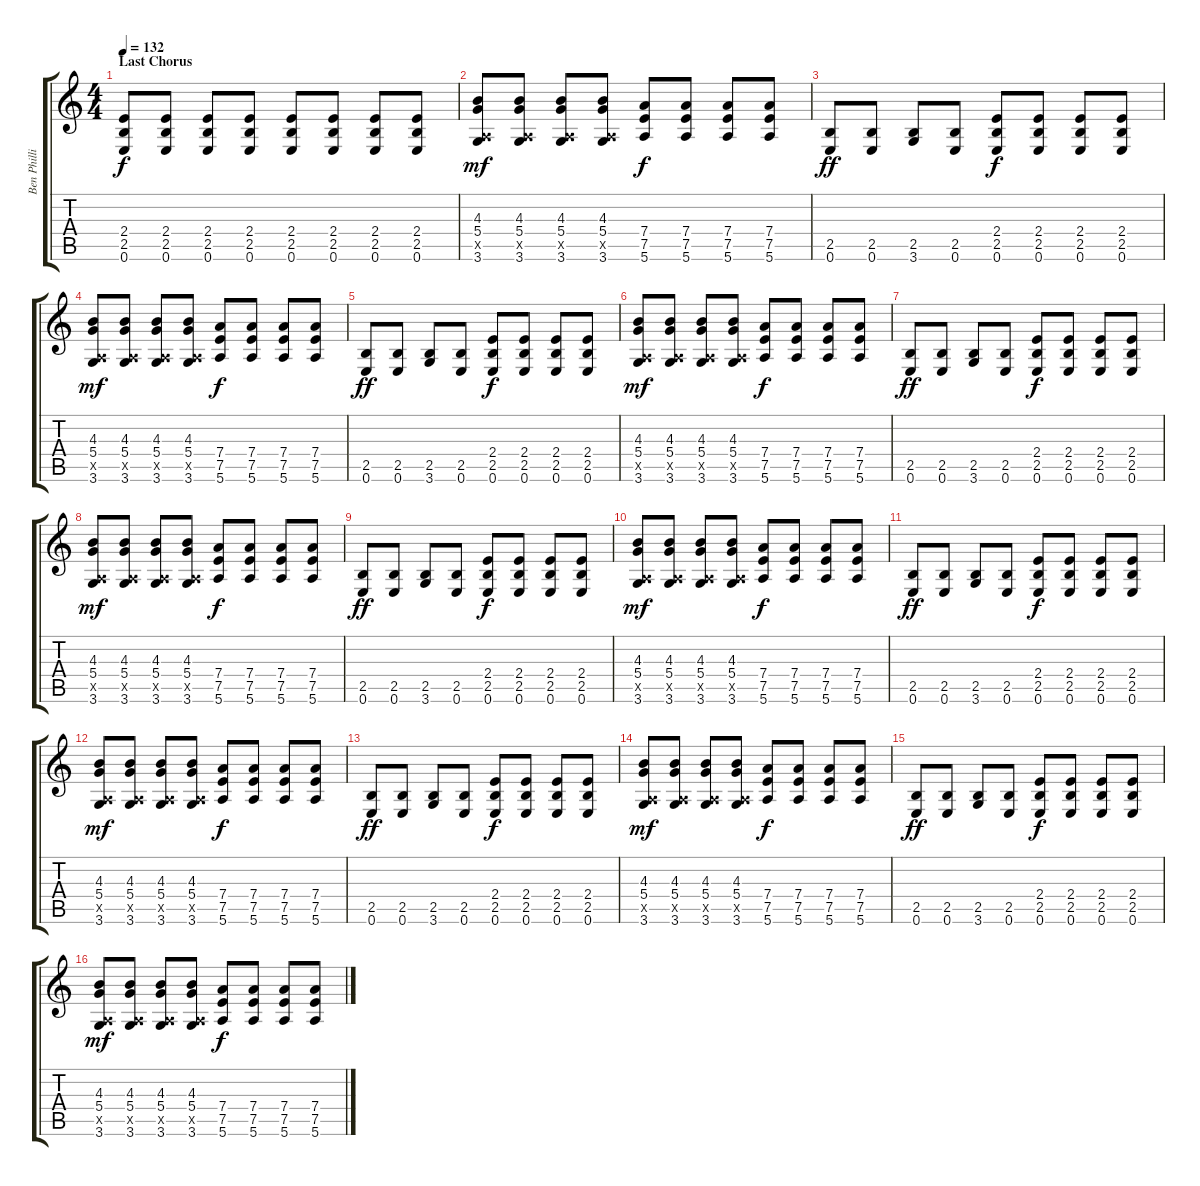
\track ("Ben Phillips" "Ben Philli") {instrument distortionguitar}
\staff {score tabs}
\tuning (E4 B3 G3 D3 A2 E2) {hide}
\ts (4 4)
\section ("" "Last Chorus")
\tempo 132
\clef g2
\ks c
(2.4 2.5 0.6).8{dy f} (2.4 2.5 0.6).8 (2.4 2.5 0.6).8 (2.4 2.5 0.6).8 (2.4 2.5 0.6).8 (2.4 2.5 0.6).8 (2.4 2.5 0.6).8 (2.4 2.5 0.6).8 |
(4.3 5.4 0.5{x} 3.6).8{dy mf} (4.3 5.4 0.5{x} 3.6).8 (4.3 5.4 0.5{x} 3.6).8 (4.3 5.4 0.5{x} 3.6).8 (7.4 7.5 5.6).8{dy f} (7.4 7.5 5.6).8 (7.4 7.5 5.6).8 (7.4 7.5 5.6).8 |
(2.5 0.6).8{dy ff} (2.5 0.6).8 (2.5 3.6).8 (2.5 0.6).8 (2.4 2.5 0.6).8{dy f} (2.4 2.5 0.6).8 (2.4 2.5 0.6).8 (2.4 2.5 0.6).8 |
(4.3 5.4 0.5{x} 3.6).8{dy mf} (4.3 5.4 0.5{x} 3.6).8 (4.3 5.4 0.5{x} 3.6).8 (4.3 5.4 0.5{x} 3.6).8 (7.4 7.5 5.6).8{dy f} (7.4 7.5 5.6).8 (7.4 7.5 5.6).8 (7.4 7.5 5.6).8 |
(2.5 0.6).8{dy ff} (2.5 0.6).8 (2.5 3.6).8 (2.5 0.6).8 (2.4 2.5 0.6).8{dy f} (2.4 2.5 0.6).8 (2.4 2.5 0.6).8 (2.4 2.5 0.6).8 |
(4.3 5.4 0.5{x} 3.6).8{dy mf} (4.3 5.4 0.5{x} 3.6).8 (4.3 5.4 0.5{x} 3.6).8 (4.3 5.4 0.5{x} 3.6).8 (7.4 7.5 5.6).8{dy f} (7.4 7.5 5.6).8 (7.4 7.5 5.6).8 (7.4 7.5 5.6).8 |
(2.5 0.6).8{dy ff} (2.5 0.6).8 (2.5 3.6).8 (2.5 0.6).8 (2.4 2.5 0.6).8{dy f} (2.4 2.5 0.6).8 (2.4 2.5 0.6).8 (2.4 2.5 0.6).8 |
(4.3 5.4 0.5{x} 3.6).8{dy mf} (4.3 5.4 0.5{x} 3.6).8 (4.3 5.4 0.5{x} 3.6).8 (4.3 5.4 0.5{x} 3.6).8 (7.4 7.5 5.6).8{dy f} (7.4 7.5 5.6).8 (7.4 7.5 5.6).8 (7.4 7.5 5.6).8 |
(2.5 0.6).8{dy ff} (2.5 0.6).8 (2.5 3.6).8 (2.5 0.6).8 (2.4 2.5 0.6).8{dy f} (2.4 2.5 0.6).8 (2.4 2.5 0.6).8 (2.4 2.5 0.6).8 |
(4.3 5.4 0.5{x} 3.6).8{dy mf} (4.3 5.4 0.5{x} 3.6).8 (4.3 5.4 0.5{x} 3.6).8 (4.3 5.4 0.5{x} 3.6).8 (7.4 7.5 5.6).8{dy f} (7.4 7.5 5.6).8 (7.4 7.5 5.6).8 (7.4 7.5 5.6).8 |
(2.5 0.6).8{dy ff} (2.5 0.6).8 (2.5 3.6).8 (2.5 0.6).8 (2.4 2.5 0.6).8{dy f} (2.4 2.5 0.6).8 (2.4 2.5 0.6).8 (2.4 2.5 0.6).8 |
(4.3 5.4 0.5{x} 3.6).8{dy mf} (4.3 5.4 0.5{x} 3.6).8 (4.3 5.4 0.5{x} 3.6).8 (4.3 5.4 0.5{x} 3.6).8 (7.4 7.5 5.6).8{dy f} (7.4 7.5 5.6).8 (7.4 7.5 5.6).8 (7.4 7.5 5.6).8 |
(2.5 0.6).8{dy ff} (2.5 0.6).8 (2.5 3.6).8 (2.5 0.6).8 (2.4 2.5 0.6).8{dy f} (2.4 2.5 0.6).8 (2.4 2.5 0.6).8 (2.4 2.5 0.6).8 |
(4.3 5.4 0.5{x} 3.6).8{dy mf} (4.3 5.4 0.5{x} 3.6).8 (4.3 5.4 0.5{x} 3.6).8 (4.3 5.4 0.5{x} 3.6).8 (7.4 7.5 5.6).8{dy f} (7.4 7.5 5.6).8 (7.4 7.5 5.6).8 (7.4 7.5 5.6).8 |
(2.5 0.6).8{dy ff} (2.5 0.6).8 (2.5 3.6).8 (2.5 0.6).8 (2.4 2.5 0.6).8{dy f} (2.4 2.5 0.6).8 (2.4 2.5 0.6).8 (2.4 2.5 0.6).8 |
(4.3 5.4 0.5{x} 3.6).8{dy mf} (4.3 5.4 0.5{x} 3.6).8 (4.3 5.4 0.5{x} 3.6).8 (4.3 5.4 0.5{x} 3.6).8 (7.4 7.5 5.6).8{dy f} (7.4 7.5 5.6).8 (7.4 7.5 5.6).8 (7.4 7.5 5.6).8
